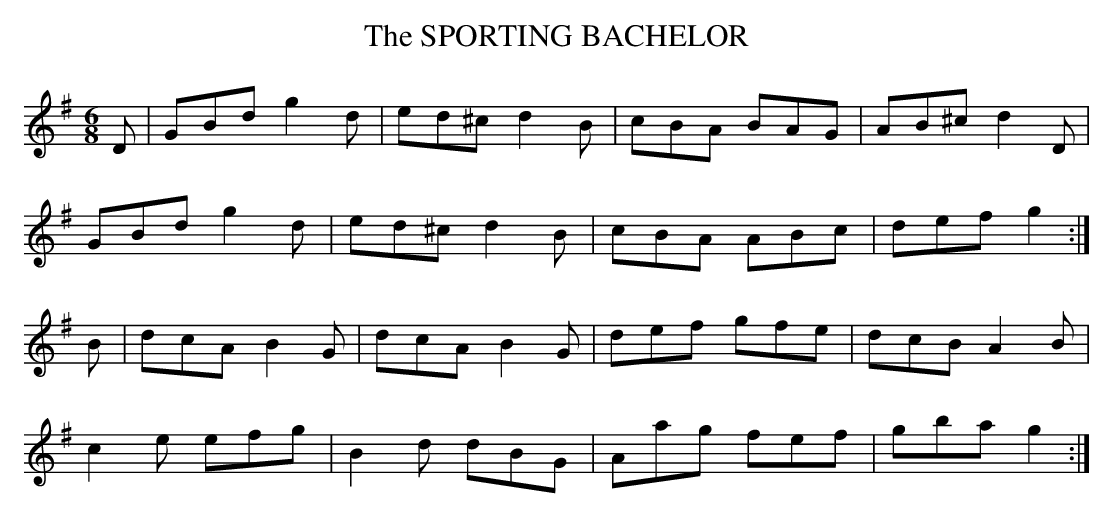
X:1
T:SPORTING BACHELOR, The
M:6/8
L:1/8
K:G
D|GBd g2d|ed^c d2B|cBA BAG|AB^c d2D|
GBd g2d|ed^c d2B|cBA ABc|def g2 :|
B|dcA B2G|dcA B2G|def gfe|dcB A2B|
c2e efg|B2d dBG|Aag fef|gba g2 :|
